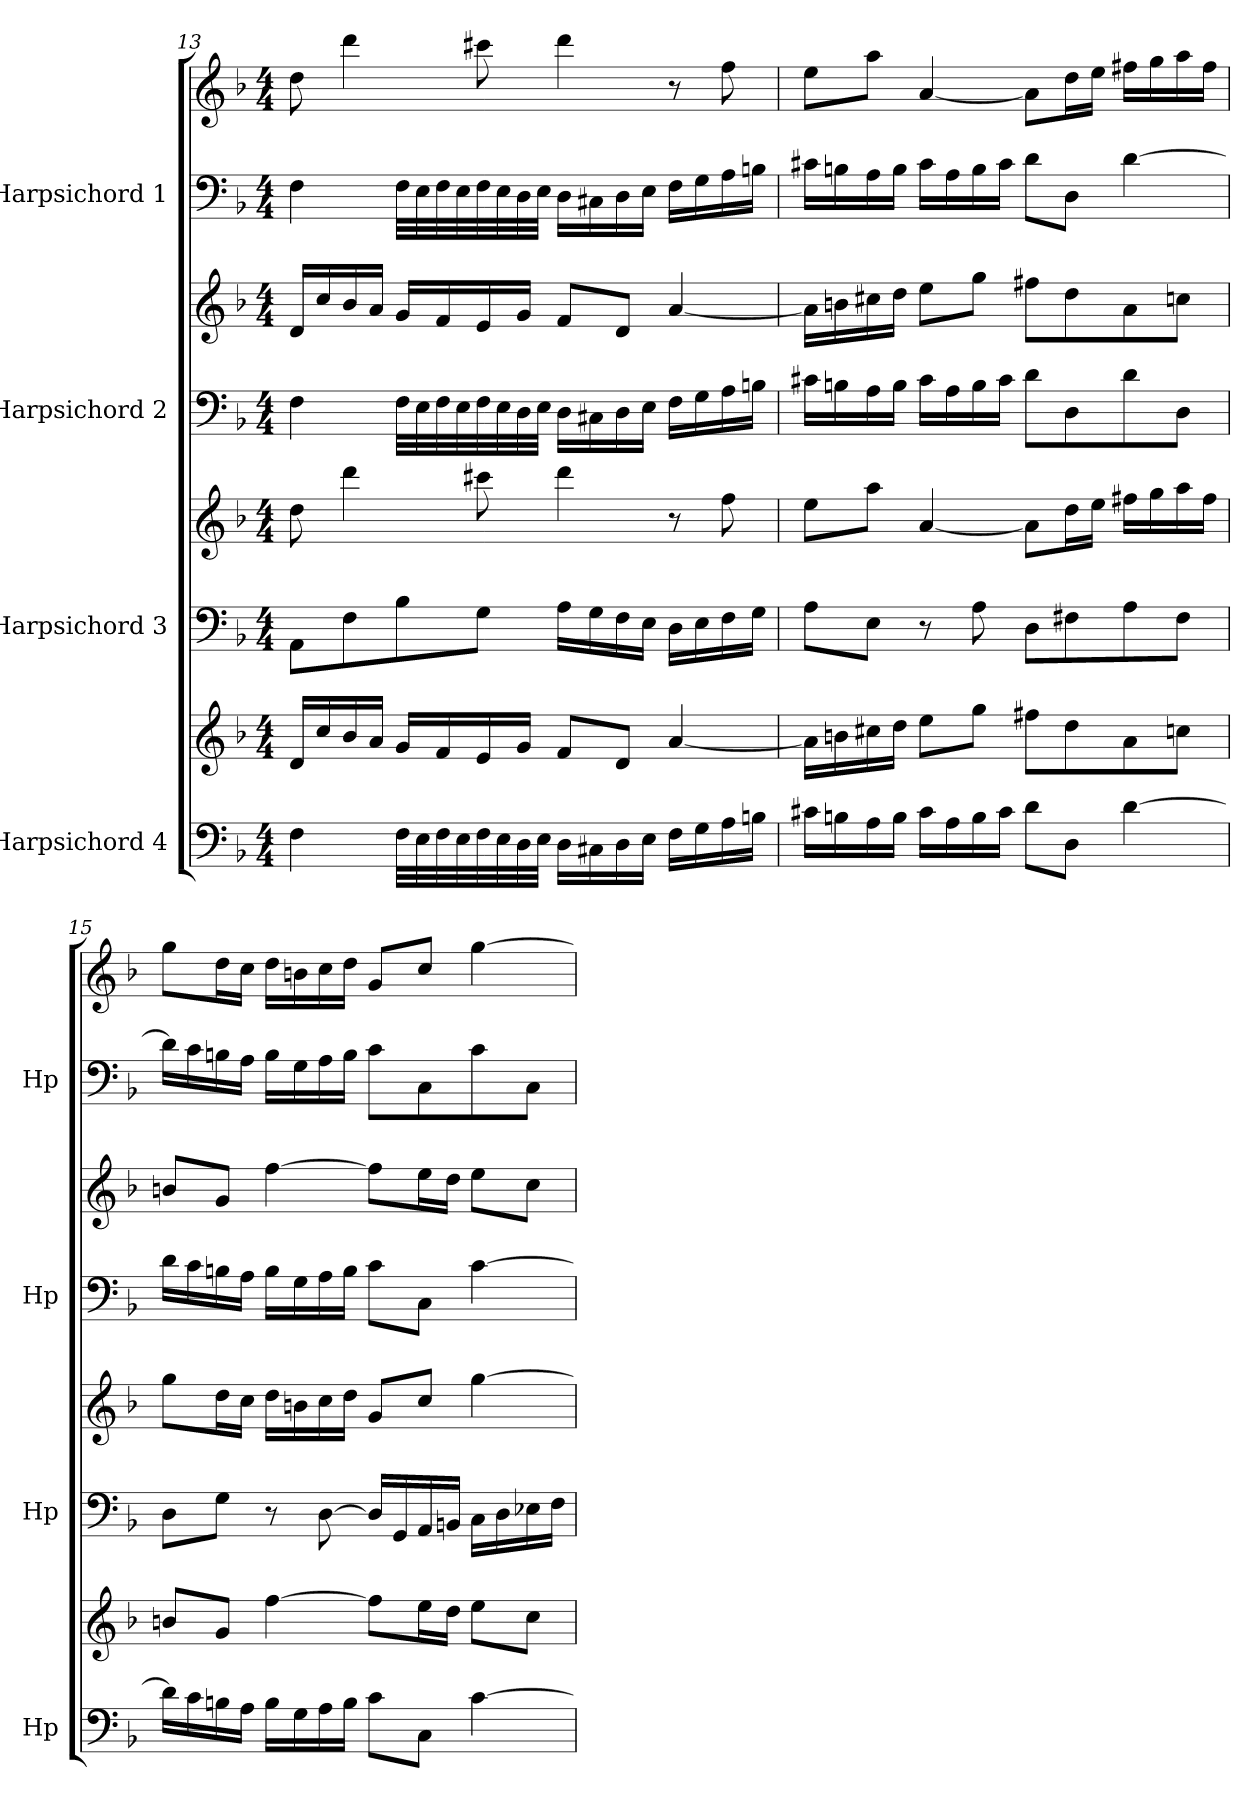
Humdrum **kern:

**kern	**kern	**kern	**kern	**kern	**kern	**kern	**kern
*part4	*part4	*part3	*part3	*part2	*part2	*part1	*part1
*staff8	*staff7	*staff6	*staff5	*staff4	*staff3	*staff2	*staff1
*I"Harpsichord 4	*	*I"Harpsichord 3	*	*I"Harpsichord 2	*	*I"Harpsichord 1	*
*I'Hp	*	*I'Hp	*	*I'Hp	*	*I'Hp	*
!!LO:LB:g=z
*clefF4	*clefG2	*clefF4	*clefG2	*clefF4	*clefG2	*clefF4	*clefG2
*k[b-]	*k[b-]	*k[b-]	*k[b-]	*k[b-]	*k[b-]	*k[b-]	*k[b-]
*M4/4	*M4/4	*M4/4	*M4/4	*M4/4	*M4/4	*M4/4	*M4/4
=13	=13	=13	=13	=13	=13	=13	=13
4F\	16d/LL	8AA\L	8dd\	4F\	16d/LL	4F\	8dd\
.	16cc/	.	.	.	16cc/	.	.
.	16b-/	8F\	4ddd\	.	16b-/	.	4ddd\
.	16a/JJ	.	.	.	16a/JJ	.	.
32F\LLL	16g/LL	8B-\	.	32F\LLL	16g/LL	32F\LLL	.
32E\	.	.	.	32E\	.	32E\	.
32F\	16f/	.	.	32F\	16f/	32F\	.
32E\	.	.	.	32E\	.	32E\	.
32F\	16e/	8G\J	8ccc#X\	32F\	16e/	32F\	8ccc#X\
32E\	.	.	.	32E\	.	32E\	.
32D\	16g/JJ	.	.	32D\	16g/JJ	32D\	.
32E\JJJ	.	.	.	32E\JJJ	.	32E\JJJ	.
16D\LL	8f/L	16A\LL	4ddd\	16D\LL	8f/L	16D\LL	4ddd\
16C#X\	.	16G\	.	16C#X\	.	16C#X\	.
16D\	8d/J	16F\	.	16D\	8d/J	16D\	.
16E\JJ	.	16E\JJ	.	16E\JJ	.	16E\JJ	.
16F\LL	[4a/	16D\LL	8r	16F\LL	[4a/	16F\LL	8r
16G\	.	16E\	.	16G\	.	16G\	.
16A\	.	16F\	8ff\	16A\	.	16A\	8ff\
16Bn\JJ	.	16G\JJ	.	16Bn\JJ	.	16Bn\JJ	.
=14	=14	=14	=14	=14	=14	=14	=14
16c#X\LL	16a\LL]	8A\L	8ee\L	16c#X\LL	16a\LL]	16c#X\LL	8ee\L
16Bn\	16bn\	.	.	16Bn\	16bn\	16Bn\	.
16A\	16cc#X\	8E\J	8aa\J	16A\	16cc#X\	16A\	8aa\J
16B\JJ	16dd\JJ	.	.	16B\JJ	16dd\JJ	16B\JJ	.
16c#\LL	8ee\L	8r	[4a/	16c#\LL	8ee\L	16c#\LL	[4a/
16A\	.	.	.	16A\	.	16A\	.
16B\	8gg\J	8A\	.	16B\	8gg\J	16B\	.
16c#\JJ	.	.	.	16c#\JJ	.	16c#\JJ	.
8d\L	8ff#X\L	8D\L	8a\L]	8d\L	8ff#X\L	8d\L	8a\L]
8D\J	8dd\	8F#X\	16dd\L	8D\	8dd\	8D\J	16dd\L
.	.	.	16ee\JJ	.	.	.	16ee\JJ
[4d\	8a\	8A\	16ff#X\LL	8d\	8a\	[4d\	16ff#X\LL
.	.	.	16gg\	.	.	.	16gg\
.	8ccn\J	8F#\J	16aa\	8D\J	8ccn\J	.	16aa\
.	.	.	16ff#\JJ	.	.	.	16ff#\JJ
=15	=15	=15	=15	=15	=15	=15	=15
16d\LL]	8bn/L	8D\L	8gg\L	16d\LL	8bn/L	16d\LL]	8gg\L
16c\	.	.	.	16c\	.	16c\	.
16Bn\	8g/J	8G\J	16dd\L	16Bn\	8g/J	16Bn\	16dd\L
16A\JJ	.	.	16cc\JJ	16A\JJ	.	16A\JJ	16cc\JJ
16B\LL	[4ff\	8r	16dd\LL	16B\LL	[4ff\	16B\LL	16dd\LL
16G\	.	.	16bn\	16G\	.	16G\	16bn\
16A\	.	[8D\	16cc\	16A\	.	16A\	16cc\
16B\JJ	.	.	16dd\JJ	16B\JJ	.	16B\JJ	16dd\JJ
8c\L	8ff\L]	16D/LL]	8g/L	8c\L	8ff\L]	8c\L	8g/L
.	.	16GG/	.	.	.	.	.
8C\J	16ee\L	16AA/	8cc/J	8C\J	16ee\L	8C\	8cc/J
.	16dd\JJ	16BBn/JJ	.	.	16dd\JJ	.	.
[4c\	8ee\L	16C\LL	[4gg\	[4c\	8ee\L	8c\	[4gg\
.	.	16D\	.	.	.	.	.
.	8cc\J	16E-X\	.	.	8cc\J	8C\J	.
.	.	16F\JJ	.	.	.	.	.
=	=	=	=	=	=	=	=
*-	*-	*-	*-	*-	*-	*-	*-
